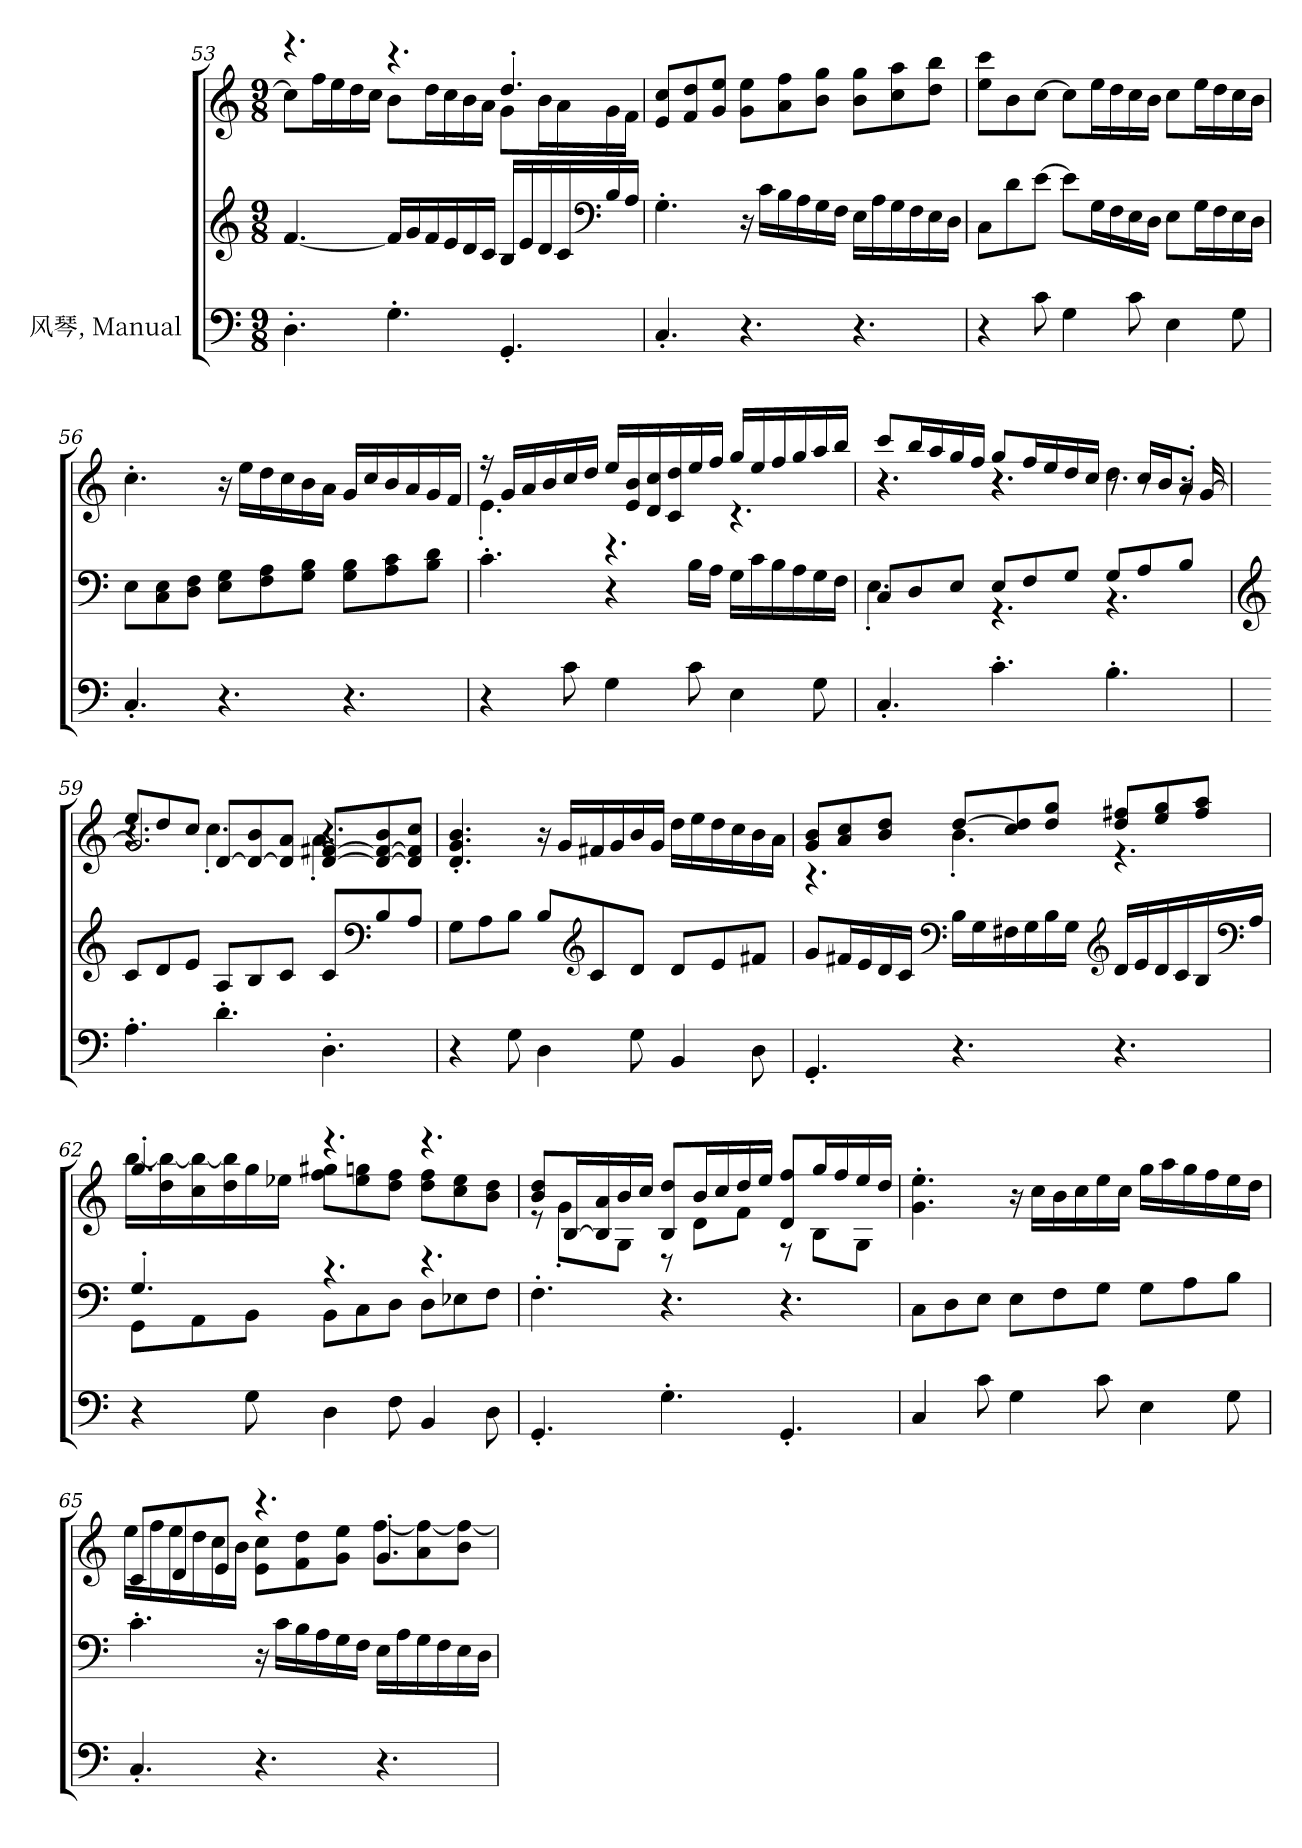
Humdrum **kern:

**kern	**kern	**kern
*part1	*part1	*part1
*staff3	*staff2	*staff1
*I"风琴, Manual	*	*
*clefF4	*clefG2	*clefG2
*k[]	*k[]	*k[]
*M9/8	*M9/8	*M9/8
=53	=53	=53
*	*	*^
4.D'\	[4.f/	4.r	8cc\L]
.	.	.	16ff\L
.	.	.	16ee\
.	.	.	16dd\
.	.	.	16cc\JJ
4.G'\	16f/LL]	4.r	8b\L
.	16g/	.	.
.	16f/	.	16dd\L
.	16e/	.	16cc\
.	16d/	.	16b\
.	16c/JJ	.	16a\JJ
4.GG'/	16B/LL	4.dd'/	8g\L
.	16e/	.	.
.	16d/	.	16b\L
.	16c/	.	16a\
*	*clefF4	*	*
.	16B/	.	16g\
.	16A/JJ	.	16f\JJ
*	*	*v	*v
!!LO:PB:g=z
=54	=54	=54
4.C'/	4.G'\	8e/ 8cc/L
.	.	8f/ 8dd/
.	.	8g/ 8ee/J
4.r	16r	8g\ 8ee\L
.	16c\LL	.
.	16B\	8a\ 8ff\
.	16A\	.
.	16G\	8b\ 8gg\J
.	16F\JJ	.
4.r	16E\LL	8b\ 8gg\L
.	16A\	.
.	16G\	8cc\ 8aa\
.	16F\	.
.	16E\	8dd\ 8bb\J
.	16D\JJ	.
=55	=55	=55
4r	8C\L	8ee\ 8ccc\L
.	8d\	8b\
8c\	[8e\J	[8cc\J
4G\	8e\L]	8cc\L]
.	16G\L	16ee\L
.	16F\	16dd\
8c\	16E\	16cc\
.	16D\JJ	16b\JJ
4E\	8E\L	8cc\L
.	16G\L	16ee\L
.	16F\	16dd\
8G\	16E\	16cc\
.	16D\JJ	16b\JJ
=56	=56	=56
4.C'/	8E\L	4.cc'\
.	8C\ 8E\	.
.	8D\ 8F\J	.
4.r	8E\ 8G\L	16r
.	.	16ee\LL
.	8F\ 8A\	16dd\
.	.	16cc\
.	8G\ 8B\J	16b\
.	.	16a\JJ
4.r	8G\ 8B\L	16g/LL
.	.	16cc/
.	8A\ 8c\	16b/
.	.	16a/
.	8B\ 8d\J	16g/
.	.	16f/JJ
!!LO:LB:g=z
=57	=57	=57
*	*	*^
4r	4.c'\	16r	4.e'\
.	.	16g/LL	.
.	.	16a/	.
.	.	16b/	.
8c\	.	16cc/	.
.	.	16dd/JJ	.
4G\	4r	16ee/LL	4.r
.	.	16e/ 16b/	.
.	.	16d/ 16cc/	.
.	.	16c/ 16dd/	.
8c\	16B\LL	16ee/	.
.	16A\JJ	16ff/JJ	.
4E\	16G\LL	16gg/LL	4.r
.	16c\	16ee/	.
.	16B\	16ff/	.
.	16A\	16gg/	.
8G\	16G\	16aa/	.
.	16F\JJ	16bb/JJ	.
=58	=58	=58	=58
*	*^	*	*^
4.C'/	8C/L	4.E'\	8ccc/L	4.r	4.r
.	8D/	.	16bb/L	.	.
.	.	.	16aa/	.	.
.	8E/J	.	16gg/	.	.
.	.	.	16ff/JJ	.	.
4.c'\	8E/L	4.r	8gg/L	4.r	4.r
.	8F/	.	16ff/L	.	.
.	.	.	16ee/	.	.
.	8G/J	.	16dd/	.	.
.	.	.	16cc/JJ	.	.
4.B'\	8G/L	4.r	8r	4.dd\	8r
.	8A/	.	16cc/LL	.	8r
.	.	.	16b/J	.	.
.	8B/J	.	8a'/J	.	16r
.	.	.	.	.	[16g/
*	*v	*v	*	*	*
!!LO:LB:g=z	!!	!!
=59	=59	=59	=59	=59
*	*clefG2	*	*	*
4.A'\	8c/L	8ee/L	4.r	2.g/]
.	8d/	8dd/	.	.
.	8e/J	8cc/J	.	.
4.d'\	8A/L	[8d/L	4.cc'\	.
.	8B/	8d/_ 8b/	.	.
.	8c/J	8d/] 8a/J	.	.
4.D'\	8c/L	[8d/ [8f#X/L	4.a'\	4.r
*	*clefF4	*	*	*
.	8B/	8d/_ 8f#/_ 8b/	.	.
.	8A/J	8d/] 8f#/] 8cc/J	.	.
*	*	*v	*v	*v
=60	=60	=60
4r	8G\L	4.d/' 4.g/' 4.b/'
.	8A\	.
8G\	8B\J	.
4D\	8B/L	16r
.	.	16g/LL
*	*clefG2	*
.	8c/	16f#X/
.	.	16g/
8G\	8d/J	16b/
.	.	16g/JJ
4BB/	8d/L	16dd\LL
.	.	16ee\
.	8e/	16dd\
.	.	16cc\
8D\	8f#X/J	16b\
.	.	16a\JJ
!!LO:LB:g=z
=61	=61	=61
*	*	*^
4.GG'/	8g/L	8g/ 8b/L	4.r
.	16f#X/L	8a/ 8cc/	.
.	16e/	.	.
.	16d/	8b/ 8dd/J	.
.	16c/JJ	.	.
*	*clefF4	*	*
4.r	16B\LL	[8dd/L	4.b'\
.	16G\	.	.
.	16F#X\	8cc/ 8dd/]	.
.	16G\	.	.
.	16B\	8dd/ 8gg/J	.
.	16G\JJ	.	.
*	*clefG2	*	*
4.r	16d/LL	8dd/ 8ff#X/L	4.r
.	16e/	.	.
.	16d/	8ee/ 8gg/	.
.	16c/	.	.
.	16B/	8ff#/ 8aa/J	.
*	*clefF4	*	*
.	16A/JJ	.	.
=62	=62	=62	=62
*	*^	*	*
4r	4.G'/	8GG\L	4.gg'/	[16bb\LL
.	.	.	.	16dd\ 16bb\_
.	.	8AA\	.	16cc\ 16bb\_
.	.	.	.	16dd\ 16bb\]
8G\	.	8BB\J	.	16gg\
.	.	.	.	16ee-X\JJ
4D\	4.r	8BB\L	4.r	8ff\ 8gg#X\L
.	.	8C\	.	8ee-\ 8ggn\
8F\	.	8D\J	.	8dd\ 8ff\J
4BB/	4.r	8D\L	4.r	8dd\ 8ff\L
.	.	8E-X\	.	8cc\ 8ee-\
8D\	.	8F\J	.	8b\ 8dd\J
*	*v	*v	*	*
!!LO:PB:g=z	!!
=63	=63	=63	=63
4.GG'/	4.F'\	8b/ 8dd/L	8r
.	.	[16B/L	8g'\L
.	.	16B/] 16a/	.
.	.	16b/	8G\J
.	.	16cc/JJ	.
4.G'\	4.r	8B/ 8dd/L	8r
.	.	16b/L	8d\L
.	.	16cc/	.
.	.	16dd/	8f\J
.	.	16ee/JJ	.
4.GG'/	4.r	8d/ 8ff/L	8r
.	.	16gg/L	8B\L
.	.	16ff/	.
.	.	16ee/	8G\J
.	.	16dd/JJ	.
*	*	*v	*v
=64	=64	=64
4C/	8C\L	4.g\' 4.ee\'
.	8D\	.
8c\	8E\J	.
4G\	8E\L	16r
.	.	16cc\LL
.	8F\	16b\
.	.	16cc\
8c\	8G\J	16ee\
.	.	16cc\JJ
4E\	8G\L	16gg\LL
.	.	16aa\
.	8A\	16gg\
.	.	16ff\
8G\	8B\J	16ee\
.	.	16dd\JJ
!!LO:LB:g=z
=65	=65	=65
*	*	*^
4.C'/	4.c'\	8c/L	16ee\LL
.	.	.	16ff\
.	.	8d/	16ee\
.	.	.	16dd\
.	.	8e/J	16cc\
.	.	.	16b\JJ
4.r	16r	4.r	8e\ 8cc\L
.	16c\LL	.	.
.	16B\	.	8f\ 8dd\
.	16A\	.	.
.	16G\	.	8g\ 8ee\J
.	16F\JJ	.	.
4.r	16E\LL	4.g'/	[8ff\L
.	16A\	.	.
.	16G\	.	8a\ 8ff\_
.	16F\	.	.
.	16E\	.	8b\ 8ff\_J
.	16D\JJ	.	.
*	*	*v	*v
=	=	=
*-	*-	*-
